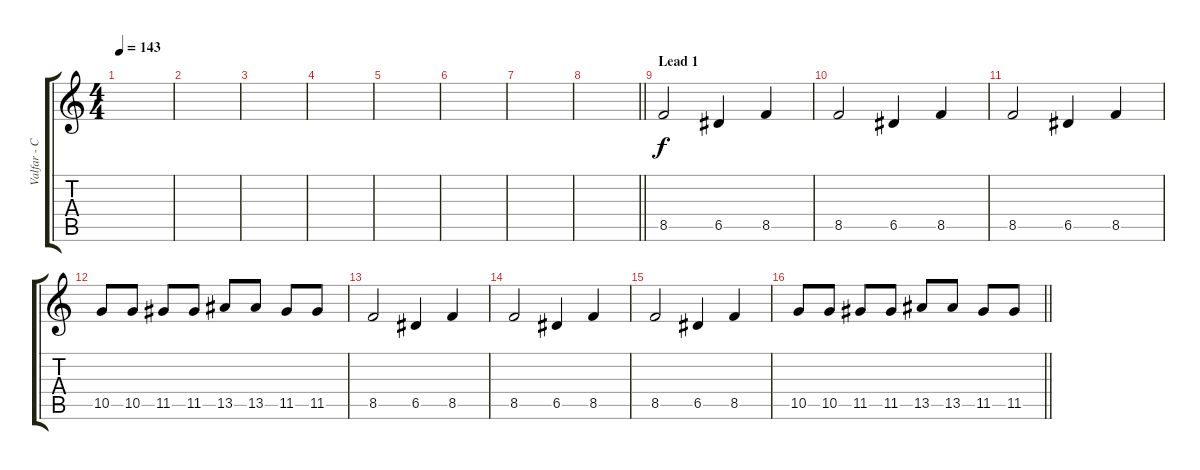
\track ("Valfar - Choirs" "Valfar - C") {instrument distortionguitar}
\staff {score tabs}
\tuning (E4 B3 G3 D3 A2 E2) {hide}
\ts (4 4)
\tempo 143
\clef g2
\ks c
|
|
|
|
|
|
|
\barLineRight lightlight
|
\section ("" "Lead 1")
8.5.2 6.5.4 8.5.4 |
8.5.2 6.5.4 8.5.4 |
8.5.2 6.5.4 8.5.4 |
10.5.8 10.5.8 11.5.8 11.5.8 13.5.8 13.5.8 11.5.8 11.5.8 |
8.5.2 6.5.4 8.5.4 |
8.5.2 6.5.4 8.5.4 |
8.5.2 6.5.4 8.5.4 |
\barLineRight lightlight
10.5.8 10.5.8 11.5.8 11.5.8 13.5.8 13.5.8 11.5.8 11.5.8
